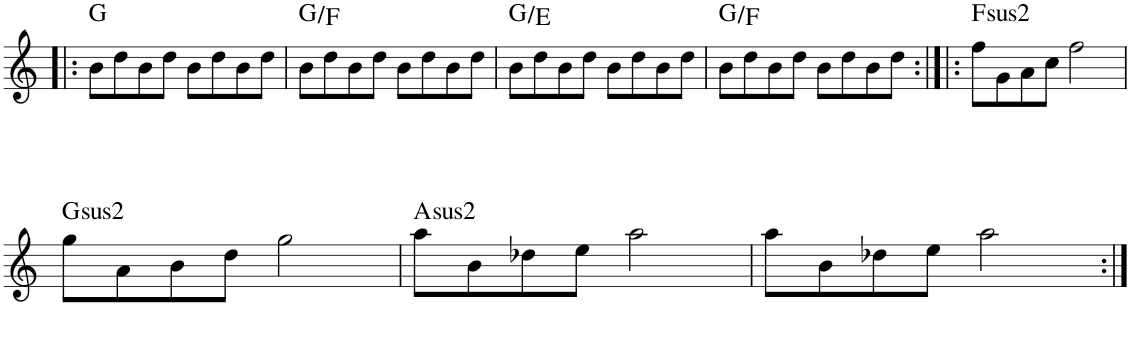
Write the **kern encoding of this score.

**kern	**harte
*part1	*part1
*staff1	*
*I"Piano	*
*I'Pno.	*
!!LO:PB:g=z
*clefG2	*
*k[]	*
*M4/4	*
=77!|:	=77!|:
8b\L	G:maj
8dd\	.
8b\	.
8dd\J	.
8b\L	.
8dd\	.
8b\	.
8dd\J	.
=78	=78
8b\L	G:maj/b7
8dd\	.
8b\	.
8dd\J	.
8b\L	.
8dd\	.
8b\	.
8dd\J	.
=79	=79
8b\L	G:maj/6
8dd\	.
8b\	.
8dd\J	.
8b\L	.
8dd\	.
8b\	.
8dd\J	.
=80	=80
8b\L	G:maj/b7
8dd\	.
8b\	.
8dd\J	.
8b\L	.
8dd\	.
8b\	.
8dd\J	.
=81:|!|:	=81:|!|:
!	!LO:H:kt=2
8ff\L	F:(1,2,5)
8g\	.
8a\	.
8cc\J	.
2ff\	.
!!LO:LB:g=z
=82	=82
!	!LO:H:kt=2
8gg\L	G:(1,2,5)
8a\	.
8b\	.
8dd\J	.
2gg\	.
=83	=83
!	!LO:H:kt=2
8aa\L	A:(1,2,5)
8b\	.
8dd-X\	.
8ee\J	.
2aa\	.
=84	=84
8aa\L	.
8b\	.
8dd-X\	.
8ee\J	.
2aa\	.
=:|!	=:|!
*-	*-
